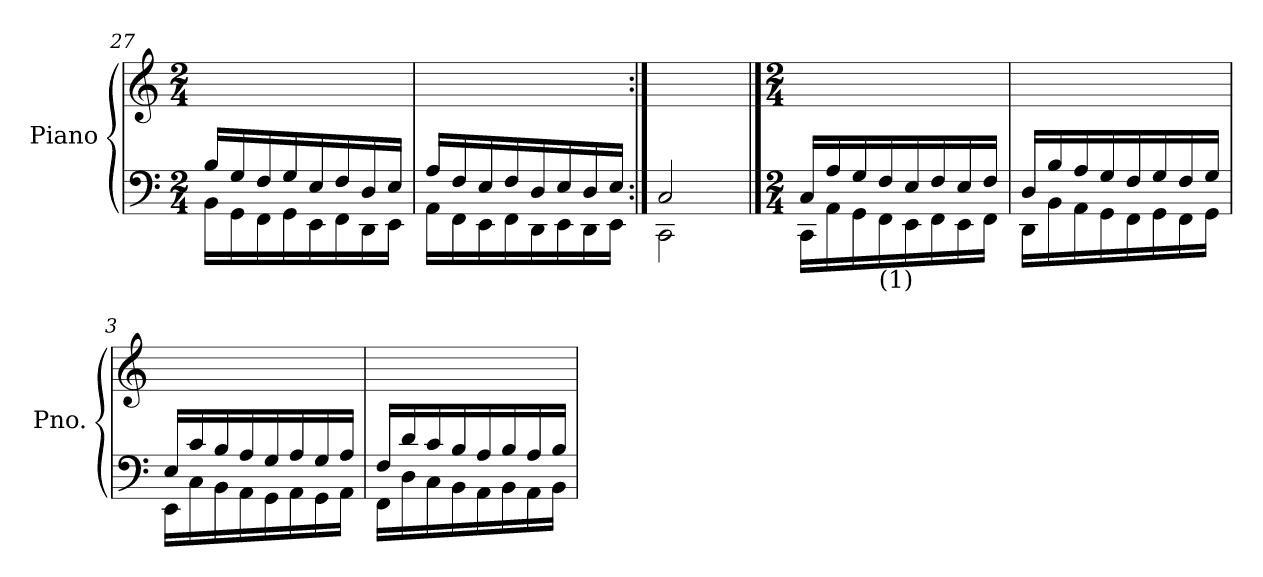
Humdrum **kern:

**kern	**kern
*part1	*part1
*staff2	*staff1
*I"Piano	*
*I'Pno.	*
*clefF4	*clefG2
*k[]	*k[]
*M2/4	*M2/4
=27	=27
*^	*
16B/LL	16BB\LL	2ryy
16G/	16GG\	.
16F/	16FF\	.
16G/	16GG\	.
16E/	16EE\	.
16F/	16FF\	.
16D/	16DD\	.
16E/JJ	16EE\JJ	.
=28	=28	=28
16A/LL	16AA\LL	2ryy
16F/	16FF\	.
16E/	16EE\	.
16F/	16FF\	.
16D/	16DD\	.
16E/	16EE\	.
16D/	16DD\	.
16E/JJ	16EE\JJ	.
=29:|!	=29:|!	=29:|!
2C/	2CC\	2ryy
!!LO:PB:g=z
==1	==1	==1
*M2/4	*	*M2/4
16C/LL	16CC\LL	2ryy
16A/	16AA\	.
16G/	16GG\	.
!LO:TX:b:t=(1)	!	!
16F/	16FF\	.
16E/	16EE\	.
16F/	16FF\	.
16E/	16EE\	.
16F/JJ	16FF\JJ	.
=2	=2	=2
16D/LL	16DD\LL	2ryy
16B/	16BB\	.
16A/	16AA\	.
16G/	16GG\	.
16F/	16FF\	.
16G/	16GG\	.
16F/	16FF\	.
16G/JJ	16GG\JJ	.
=3	=3	=3
16E/LL	16EE\LL	2ryy
16c/	16C\	.
16B/	16BB\	.
16A/	16AA\	.
16G/	16GG\	.
16A/	16AA\	.
16G/	16GG\	.
16A/JJ	16AA\JJ	.
=4	=4	=4
16F/LL	16FF\LL	2ryy
16d/	16D\	.
16c/	16C\	.
16B/	16BB\	.
16A/	16AA\	.
16B/	16BB\	.
16A/	16AA\	.
16B/JJ	16BB\JJ	.
*v	*v	*
=	=
*-	*-
